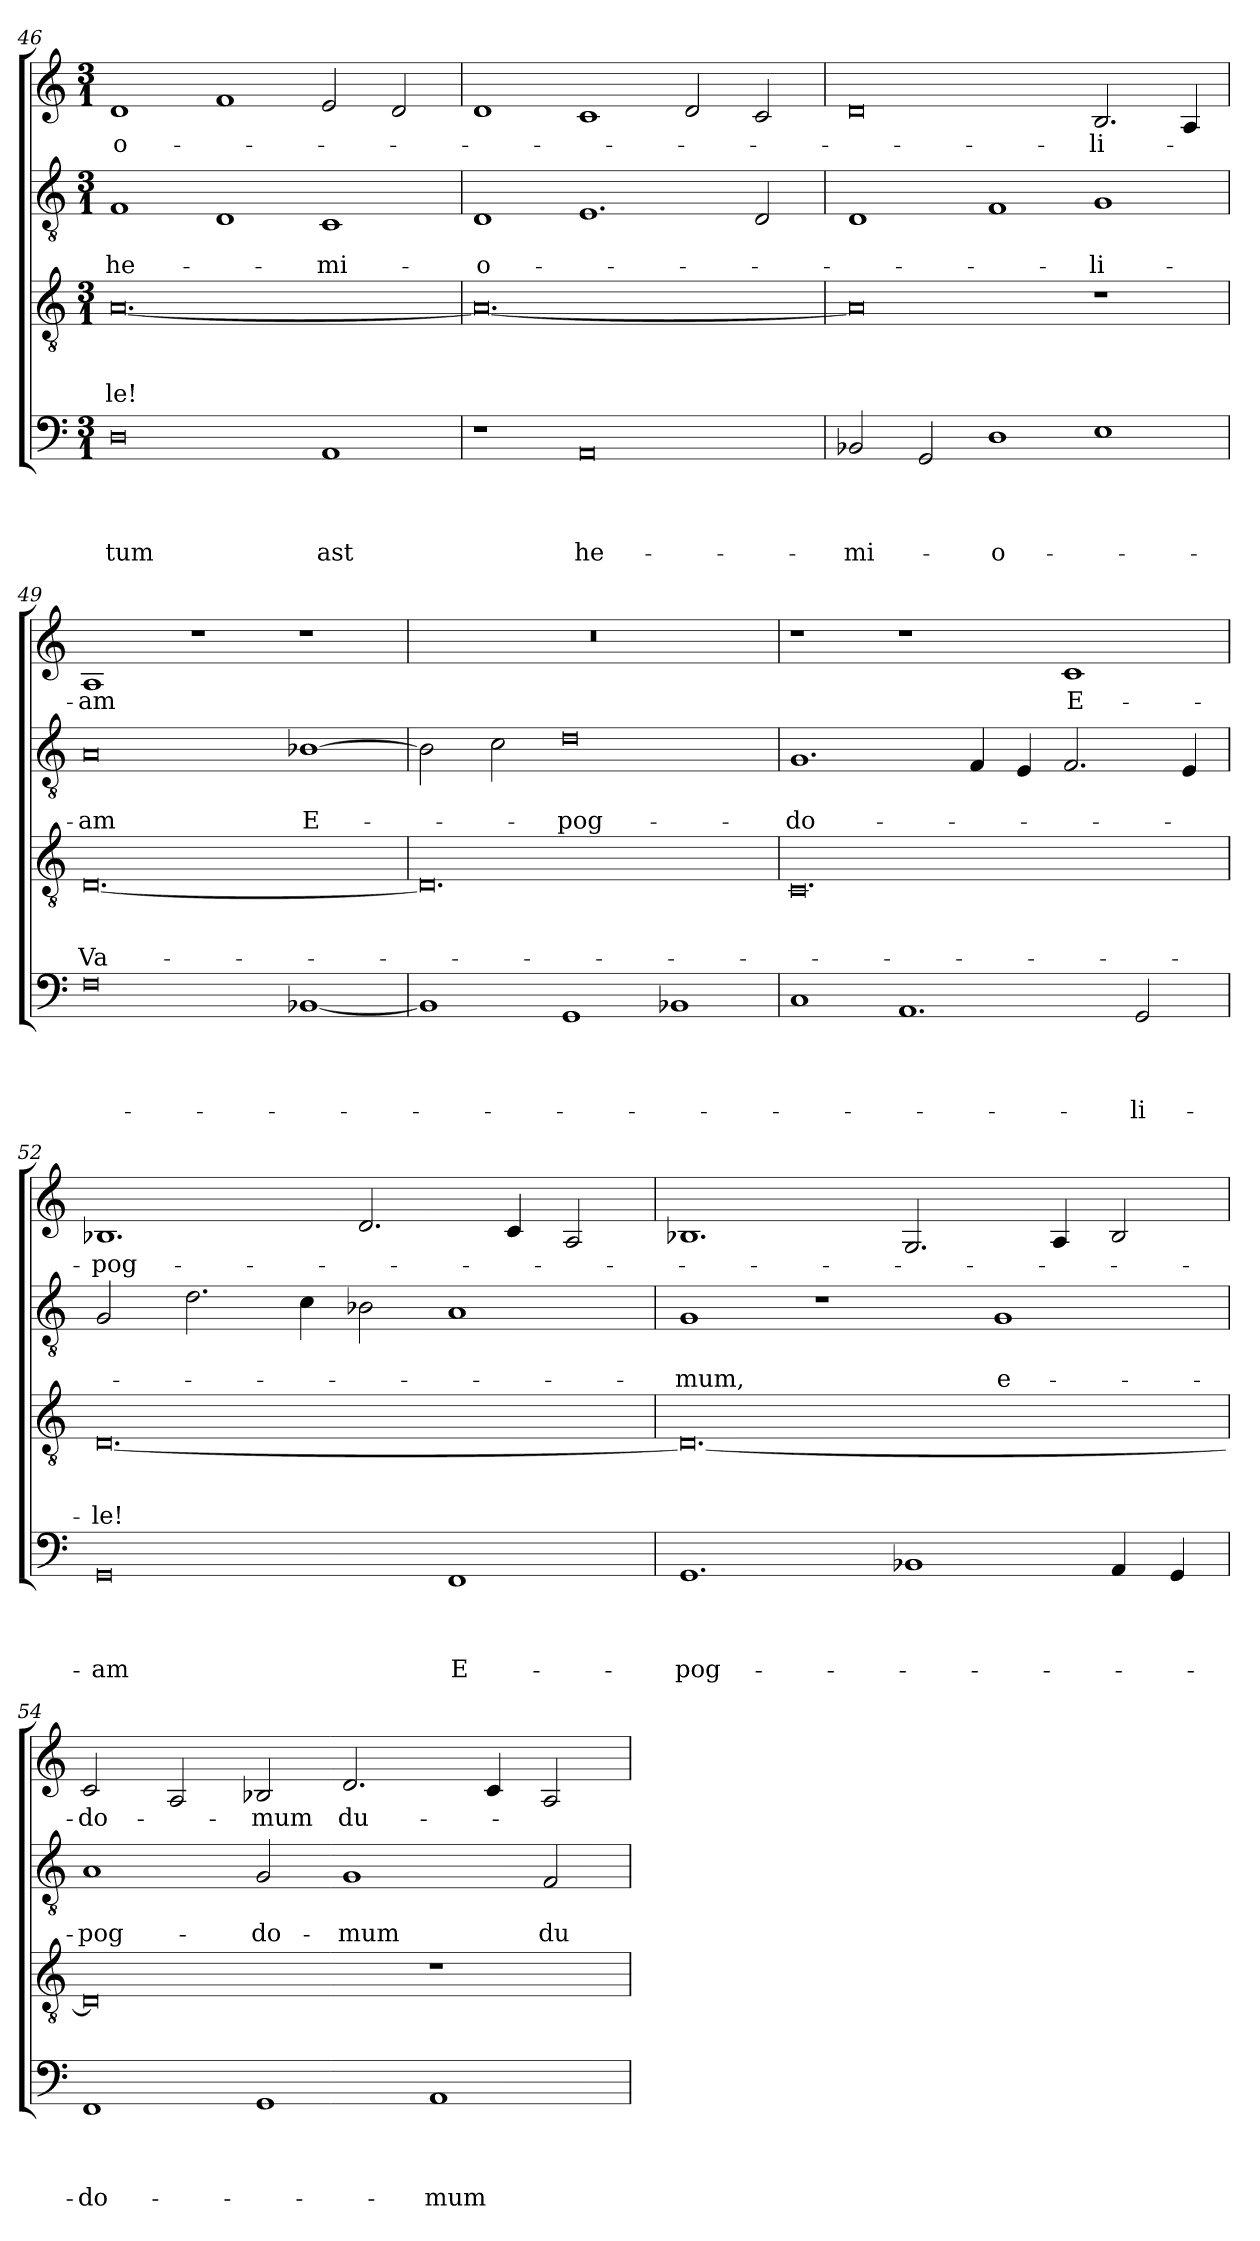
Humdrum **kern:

**kern	**text	**text	**text	**text	**kern	**text	**text	**text	**kern	**text	**text	**kern	**text
*part4	*part4	*part4	*part4	*part4	*part3	*part3	*part3	*part3	*part2	*part2	*part2	*part1	*part1
*staff4	*staff4	*staff4	*staff4	*staff4	*staff3	*staff3	*staff3	*staff3	*staff2	*staff2	*staff2	*staff1	*staff1
!!LO:LB:g=z
*clefF4	*	*	*	*	*clefGv2	*	*	*	*clefGv2	*	*	*clefG2	*
*k[]	*	*	*	*	*k[]	*	*	*	*k[]	*	*	*k[]	*
*C:	*	*	*	*	*C:	*	*	*	*C:	*	*	*C:	*
*M3/1	*	*	*	*	*M3/1	*	*	*	*M3/1	*	*	*M3/1	*
=46	=46	=46	=46	=46	=46	=46	=46	=46	=46	=46	=46	=46	=46
!	!	!	!	!LO:LY:b	!	!	!	!LO:LY:b	!	!	!LO:LY:b	!	!LO:LY:b
0D	.	.	.	-tum	[0.A	.	.	-le!	1F	.	he-	1d	-o-
.	.	.	.	.	.	.	.	.	1D	.	.	1f	.
!	!	!	!	!LO:LY:b	!	!	!	!	!	!	!LO:LY:b	!	!
1AA	.	.	.	ast	.	.	.	.	1C	.	-mi-	2e/	.
.	.	.	.	.	.	.	.	.	.	.	.	2d/	.
=47	=47	=47	=47	=47	=47	=47	=47	=47	=47	=47	=47	=47	=47
!	!	!	!	!	!	!	!	!	!	!	!LO:LY:b	!	!
1r	.	.	.	.	0.A_	.	.	.	1D	.	-o-	1d	.
!	!	!	!	!LO:LY:b	!	!	!	!	!	!	!	!	!
0AA	.	.	.	he-	.	.	.	.	1.E	.	.	1c	.
.	.	.	.	.	.	.	.	.	.	.	.	2d/	.
.	.	.	.	.	.	.	.	.	2D/	.	.	2c/	.
=48	=48	=48	=48	=48	=48	=48	=48	=48	=48	=48	=48	=48	=48
!	!	!	!	!LO:LY:b	!	!	!	!	!	!	!	!	!
2BB-/	.	.	.	-mi-	0A]	.	.	.	1D	.	.	0d	.
2GG/	.	.	.	.	.	.	.	.	.	.	.	.	.
!	!	!	!	!LO:LY:b	!	!	!	!	!	!	!	!	!
1D	.	.	.	-o-	.	.	.	.	1F	.	.	.	.
!	!	!	!	!	!	!	!	!	!	!	!LO:LY:b	!	!LO:LY:b
1E	.	.	.	.	1r	.	.	.	1G	.	-li-	2.B/	-li-
.	.	.	.	.	.	.	.	.	.	.	.	4A/	.
=49	=49	=49	=49	=49	=49	=49	=49	=49	=49	=49	=49	=49	=49
!	!	!	!	!	!	!	!	!LO:LY:b	!	!	!LO:LY:b	!	!LO:LY:b
0F	.	.	.	.	[0.D	.	.	Va-	0A	.	-am	1A	-am
.	.	.	.	.	.	.	.	.	.	.	.	1r	.
!	!	!	!	!	!	!	!	!	!	!	!LO:LY:b	!	!
[1BB-	.	.	.	.	.	.	.	.	[1B-X	.	E-	1r	.
=50	=50	=50	=50	=50	=50	=50	=50	=50	=50	=50	=50	=50	=50
1BB-]	.	.	.	.	0.D]	.	.	.	2B-\]	.	.	0.r	.
.	.	.	.	.	.	.	.	.	2c\	.	.	.	.
!	!	!	!	!	!	!	!	!	!	!	!LO:LY:b	!	!
1GG	.	.	.	.	.	.	.	.	0d	.	-pog-	.	.
1BB-	.	.	.	.	.	.	.	.	.	.	.	.	.
!!LO:LB:g=z
=51	=51	=51	=51	=51	=51	=51	=51	=51	=51	=51	=51	=51	=51
!	!	!	!	!	!	!	!	!	!	!	!LO:LY:b	!	!
1C	.	.	.	.	0.C	.	.	.	1.G	.	-do-	1r	.
1.AA	.	.	.	.	.	.	.	.	.	.	.	1r	.
.	.	.	.	.	.	.	.	.	4F/	.	.	.	.
.	.	.	.	.	.	.	.	.	4E/	.	.	.	.
!	!	!	!	!	!	!	!	!	!	!	!	!	!LO:LY:b
.	.	.	.	.	.	.	.	.	2.F/	.	.	1c	E-
!	!	!	!	!LO:LY:b	!	!	!	!	!	!	!	!	!
2GG/	.	.	.	-li-	.	.	.	.	.	.	.	.	.
.	.	.	.	.	.	.	.	.	4E/	.	.	.	.
=52	=52	=52	=52	=52	=52	=52	=52	=52	=52	=52	=52	=52	=52
!	!	!	!	!LO:LY:b	!	!	!	!LO:LY:b	!	!	!	!	!LO:LY:b
0GG	.	.	.	-am	[0.D	.	.	-le!	2G/	.	.	1.B-	-pog-
.	.	.	.	.	.	.	.	.	2.d\	.	.	.	.
.	.	.	.	.	.	.	.	.	4c\	.	.	.	.
.	.	.	.	.	.	.	.	.	2B-\	.	.	2.d/	.
!	!	!	!	!LO:LY:b	!	!	!	!	!	!	!	!	!
1FF	.	.	.	E-	.	.	.	.	1A	.	.	.	.
.	.	.	.	.	.	.	.	.	.	.	.	4c/	.
.	.	.	.	.	.	.	.	.	.	.	.	2A/	.
=53	=53	=53	=53	=53	=53	=53	=53	=53	=53	=53	=53	=53	=53
!	!	!	!	!LO:LY:b	!	!	!	!	!	!	!LO:LY:b	!	!
1.GG	.	.	.	-pog-	0.D_	.	.	.	1G	.	-mum,	1.B-	.
.	.	.	.	.	.	.	.	.	1r	.	.	.	.
1BB-	.	.	.	.	.	.	.	.	.	.	.	2.G/	.
!	!	!	!	!	!	!	!	!	!	!	!LO:LY:b	!	!
.	.	.	.	.	.	.	.	.	1G	.	e-	.	.
.	.	.	.	.	.	.	.	.	.	.	.	4A/	.
4AA/	.	.	.	.	.	.	.	.	.	.	.	2B-/	.
4GG/	.	.	.	.	.	.	.	.	.	.	.	.	.
=54	=54	=54	=54	=54	=54	=54	=54	=54	=54	=54	=54	=54	=54
!	!	!	!	!LO:LY:b	!	!	!	!	!	!	!LO:LY:b	!	!LO:LY:b
1FF	.	.	.	-do-	0D]	.	.	.	1A	.	-pog-	2c/	-do-
.	.	.	.	.	.	.	.	.	.	.	.	2A/	.
!	!	!	!	!	!	!	!	!	!	!	!LO:LY:b	!	!LO:LY:b
1GG	.	.	.	.	.	.	.	.	2G/	.	-do-	2B-/	-mum
!	!	!	!	!	!	!	!	!	!	!	!LO:LY:b	!	!LO:LY:b
.	.	.	.	.	.	.	.	.	1G	.	-mum	2.d/	du-
!	!	!	!	!LO:LY:b	!	!	!	!	!	!	!	!	!
1AA	.	.	.	-mum	1r	.	.	.	.	.	.	.	.
.	.	.	.	.	.	.	.	.	.	.	.	4c/	.
!	!	!	!	!	!	!	!	!	!	!	!LO:LY:b	!	!
.	.	.	.	.	.	.	.	.	2F/	.	du-	2A/	.
=	=	=	=	=	=	=	=	=	=	=	=	=	=
*-	*-	*-	*-	*-	*-	*-	*-	*-	*-	*-	*-	*-	*-
